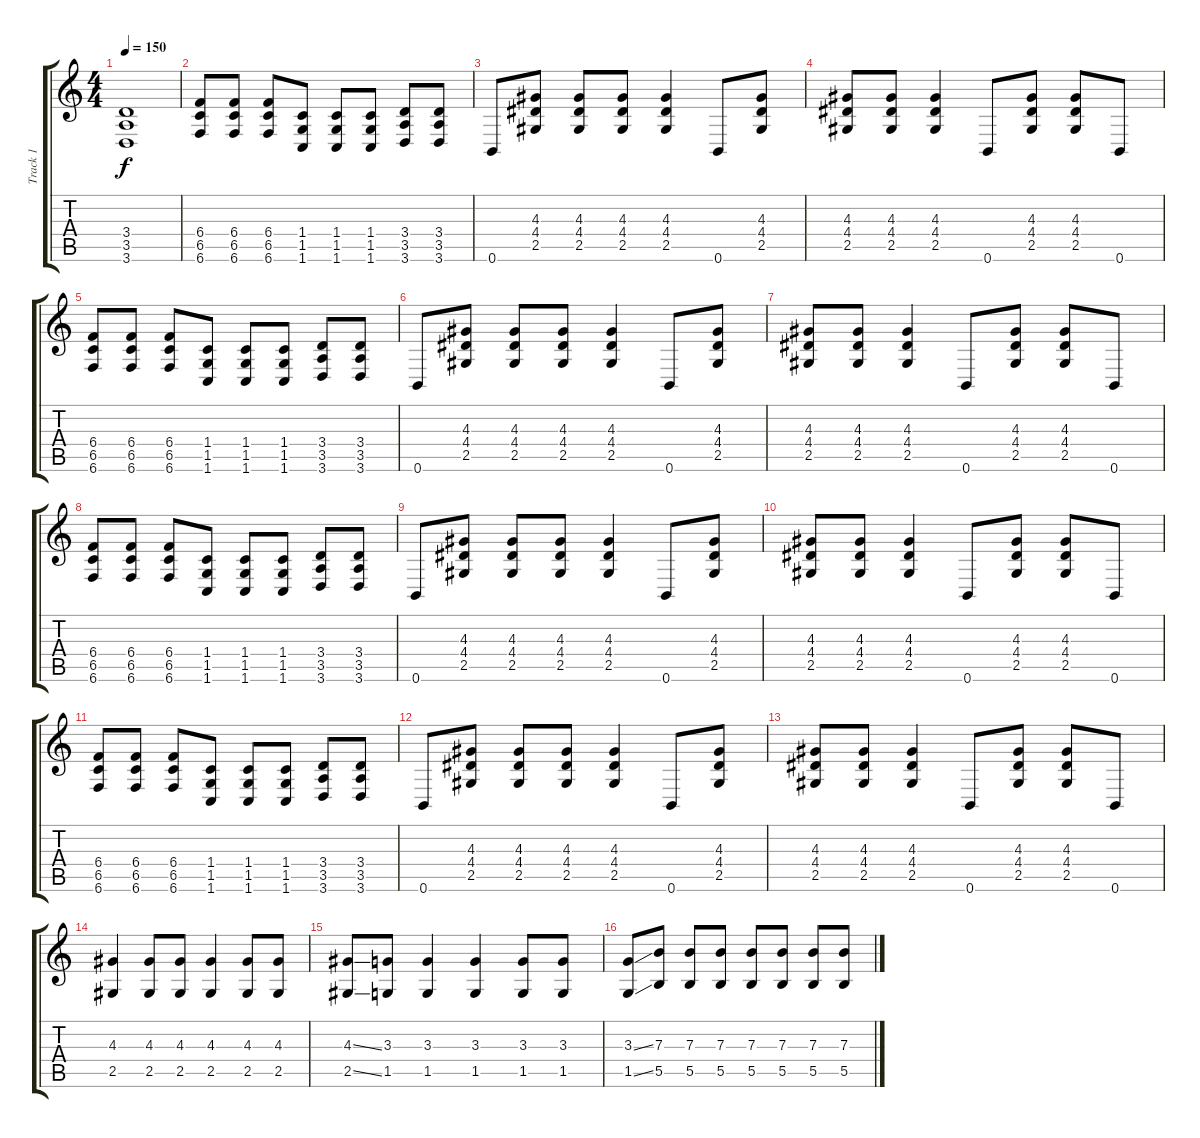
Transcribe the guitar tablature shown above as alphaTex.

\track ("Track 1" "Track 1") {instrument distortionguitar}
\staff {score tabs}
\tuning (Db4 Ab3 E3 B2 Gb2 B1) {hide}
\ts (4 4)
\tempo 150
\clef g2
\ks c
(3.4 3.5 3.6).1{dy f instrument distortionguitar} |
(6.4 6.5 6.6).8 (6.4 6.5 6.6).8 (6.4 6.5 6.6).8 (1.4 1.5 1.6).8 (1.4 1.5 1.6).8 (1.4 1.5 1.6).8 (3.4 3.5 3.6).8 (3.4 3.5 3.6).8 |
0.6.8 (4.3 4.4 2.5).8 (4.3 4.4 2.5).8 (4.3 4.4 2.5).8 (4.3 4.4 2.5).4 0.6.8 (4.3 4.4 2.5).8 |
(4.3 4.4 2.5).8 (4.3 4.4 2.5).8 (4.3 4.4 2.5).4 0.6.8 (4.3 4.4 2.5).8 (4.3 4.4 2.5).8 0.6.8 |
(6.4 6.5 6.6).8 (6.4 6.5 6.6).8 (6.4 6.5 6.6).8 (1.4 1.5 1.6).8 (1.4 1.5 1.6).8 (1.4 1.5 1.6).8 (3.4 3.5 3.6).8 (3.4 3.5 3.6).8 |
0.6.8 (4.3 4.4 2.5).8 (4.3 4.4 2.5).8 (4.3 4.4 2.5).8 (4.3 4.4 2.5).4 0.6.8 (4.3 4.4 2.5).8 |
(4.3 4.4 2.5).8 (4.3 4.4 2.5).8 (4.3 4.4 2.5).4 0.6.8 (4.3 4.4 2.5).8 (4.3 4.4 2.5).8 0.6.8 |
(6.4 6.5 6.6).8 (6.4 6.5 6.6).8 (6.4 6.5 6.6).8 (1.4 1.5 1.6).8 (1.4 1.5 1.6).8 (1.4 1.5 1.6).8 (3.4 3.5 3.6).8 (3.4 3.5 3.6).8 |
0.6.8 (4.3 4.4 2.5).8 (4.3 4.4 2.5).8 (4.3 4.4 2.5).8 (4.3 4.4 2.5).4 0.6.8 (4.3 4.4 2.5).8 |
(4.3 4.4 2.5).8 (4.3 4.4 2.5).8 (4.3 4.4 2.5).4 0.6.8 (4.3 4.4 2.5).8 (4.3 4.4 2.5).8 0.6.8 |
(6.4 6.5 6.6).8 (6.4 6.5 6.6).8 (6.4 6.5 6.6).8 (1.4 1.5 1.6).8 (1.4 1.5 1.6).8 (1.4 1.5 1.6).8 (3.4 3.5 3.6).8 (3.4 3.5 3.6).8 |
0.6.8 (4.3 4.4 2.5).8 (4.3 4.4 2.5).8 (4.3 4.4 2.5).8 (4.3 4.4 2.5).4 0.6.8 (4.3 4.4 2.5).8 |
(4.3 4.4 2.5).8 (4.3 4.4 2.5).8 (4.3 4.4 2.5).4 0.6.8 (4.3 4.4 2.5).8 (4.3 4.4 2.5).8 0.6.8 |
(4.3 2.5).4 (4.3 2.5).8 (4.3 2.5).8 (4.3 2.5).4 (4.3 2.5).8 (4.3 2.5).8 |
(4.3{ss} 2.5{ss}).8 (3.3 1.5).8 (3.3 1.5).4 (3.3 1.5).4 (3.3 1.5).8 (3.3 1.5).8 |
(3.3{ss} 1.5{ss}).8 (7.3 5.5).8 (7.3 5.5).8 (7.3 5.5).8 (7.3 5.5).8 (7.3 5.5).8 (7.3 5.5).8 (7.3 5.5).8
